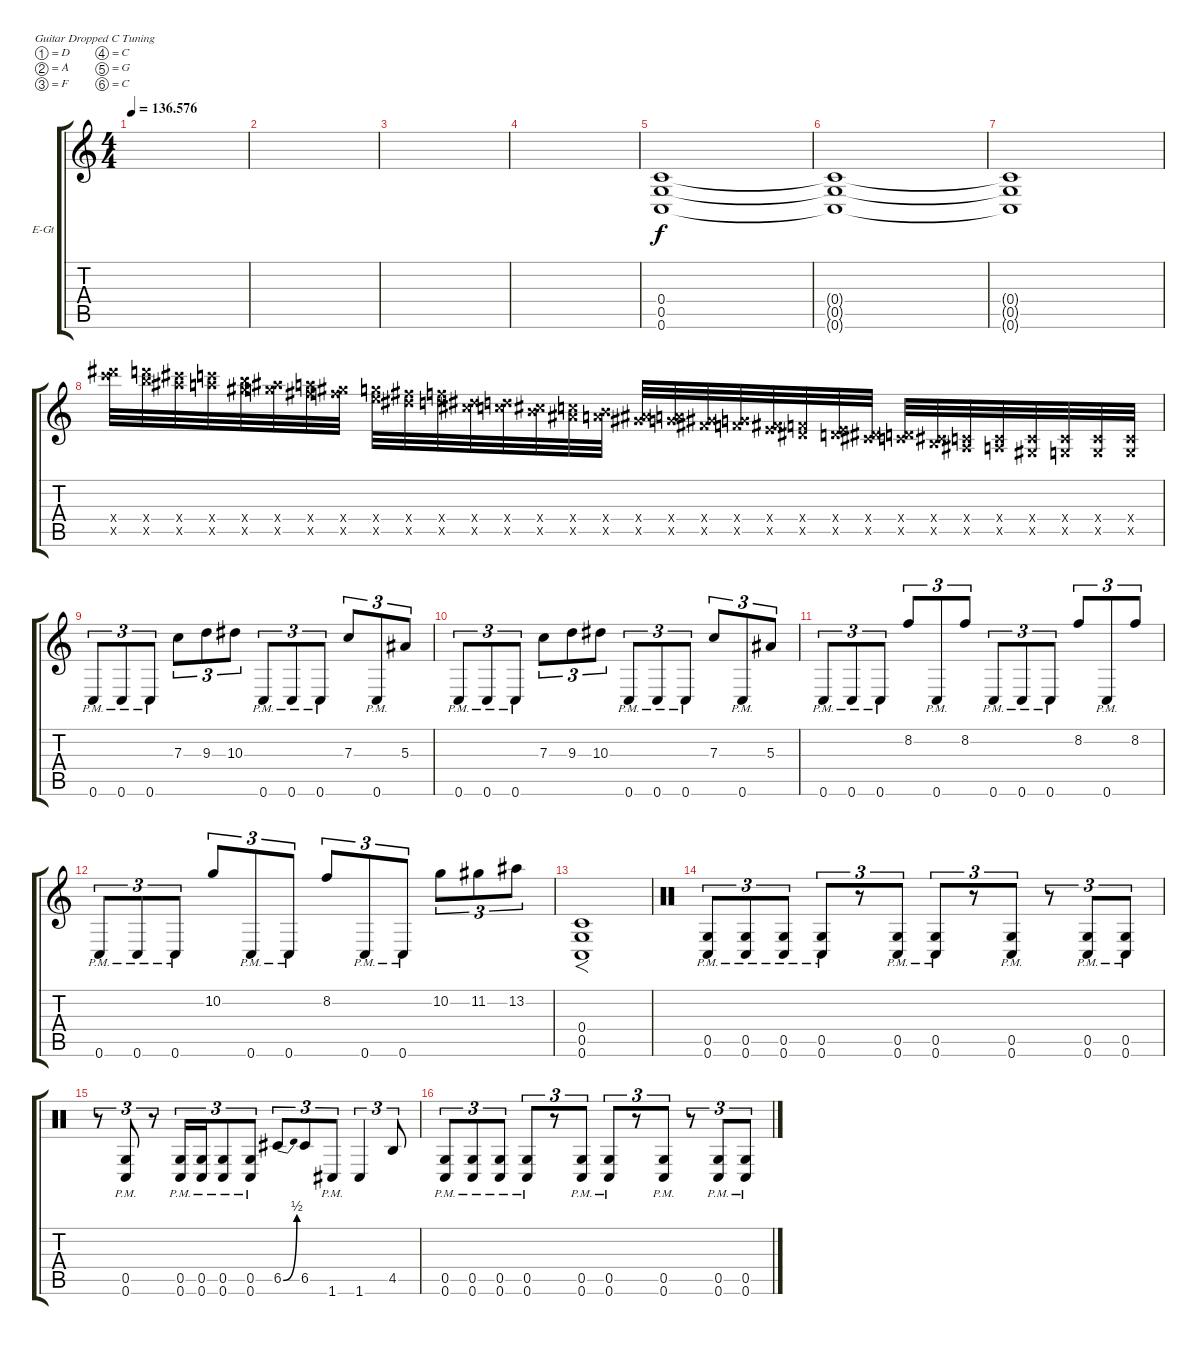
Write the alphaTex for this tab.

\bracketExtendMode groupsimilarinstruments
\firstSystemTrackNameOrientation horizontal
\otherSystemsTrackNameOrientation horizontal
\track ("Left Ryhthm " "E-Gt") {instrument distortionguitar}
\staff {score tabs}
\tuning (D4 A3 F3 C3 G2 C2)
\ts (4 4)
\tempo
136.576
\accidentals auto
\clef g2
\ottava regular
\simile none
\ks c
|
|
|
|
(0.6 0.5 0.4).1 |
(0.4{t} 0.5{t} 0.6{t}).1 |
(0.6{t} 0.5{t} 0.4{t}).1 |
(27.4{x} 29.5{x}).32 (26.4{x} 28.5{x}).32 (25.4{x} 27.5{x}).32 (24.4{x} 26.5{x}).32 (23.4{x} 25.5{x}).32 (22.4{x} 24.5{x}).32 (21.4{x} 23.5{x}).32 (20.4{x} 22.5{x}).32 (19.4{x} 21.5{x}).32 (18.4{x} 20.5{x}).32 (17.4{x} 19.5{x}).32 (15.4{x} 18.5{x}).32 (14.4{x} 17.5{x}).32 (13.4{x} 16.5{x}).32 (12.4{x} 15.5{x}).32 (11.4{x} 14.5{x}).32 (10.4{x} 13.5{x}).32 (9.4{x} 12.5{x}).32 (8.4{x} 11.5{x}).32 (7.4{x} 10.5{x}).32 (6.4{x} 9.5{x}).32 (5.4{x} 8.5{x}).32 (4.4{x} 7.5{x}).32 (3.4{x} 6.5{x}).32 (2.4{x} 5.5{x}).32 (1.4{x} 4.5{x}).32 (0.4{x} 3.5{x}).32 (0.4{x} 2.5{x}).32 (0.4{x} 1.5{x}).32 (0.4{x} 0.5{x}).32 (0.4{x} 0.5{x}).32 (0.4{x} 0.5{x}).32 |
0.6{pm}.8{tu (3 2)} 0.6{pm}.8{tu (3 2)} 0.6{pm}.8{tu (3 2)} 7.3.8{tu (3 2)} 9.3.8{tu (3 2)} 10.3.8{tu (3 2)} 0.6{pm}.8{tu (3 2)} 0.6{pm}.8{tu (3 2)} 0.6{pm}.8{tu (3 2)} 7.3.8{tu (3 2)} 0.6{pm}.8{tu (3 2)} 5.3.8{tu (3 2)} |
0.6{pm}.8{tu (3 2)} 0.6{pm}.8{tu (3 2)} 0.6{pm}.8{tu (3 2)} 7.3.8{tu (3 2)} 9.3.8{tu (3 2)} 10.3.8{tu (3 2)} 0.6{pm}.8{tu (3 2)} 0.6{pm}.8{tu (3 2)} 0.6{pm}.8{tu (3 2)} 7.3.8{tu (3 2)} 0.6{pm}.8{tu (3 2)} 5.3.8{tu (3 2)} |
0.6{pm}.8{tu (3 2)} 0.6{pm}.8{tu (3 2)} 0.6{pm}.8{tu (3 2)} 8.2.8{tu (3 2)} 0.6{pm}.8{tu (3 2)} 8.2.8{tu (3 2)} 0.6{pm}.8{tu (3 2)} 0.6{pm}.8{tu (3 2)} 0.6{pm}.8{tu (3 2)} 8.2.8{tu (3 2)} 0.6{pm}.8{tu (3 2)} 8.2.8{tu (3 2)} |
0.6{pm}.8{tu (3 2)} 0.6{pm}.8{tu (3 2)} 0.6{pm}.8{tu (3 2)} 10.2.8{tu (3 2)} 0.6{pm}.8{tu (3 2)} 0.6{pm}.8{tu (3 2)} 8.2.8{tu (3 2)} 0.6{pm}.8{tu (3 2)} 0.6{pm}.8{tu (3 2)} 10.2.8{tu (3 2)} 11.2.8{tu (3 2)} 13.2.8{tu (3 2)} |
(0.6 0.5 0.4).1{f dy f} |
\clef neutral
(0.6{pm} 0.5{pm}).8{tu (3 2)} (0.6{pm} 0.5{pm}).8{tu (3 2)} (0.6{pm} 0.5{pm}).8{tu (3 2)} (0.6{pm} 0.5{pm}).8{tu (3 2)} r.8{tu (3 2)} (0.5{pm} 0.6{pm}).8{tu (3 2)} (0.5{pm} 0.6{pm}).8{tu (3 2)} r.8{tu (3 2)} (0.5{pm} 0.6{pm}).8{tu (3 2)} r.8{tu (3 2)} (0.5{pm} 0.6{pm}).8{tu (3 2)} (0.5{pm} 0.6{pm}).8{tu (3 2)} |
r.8{tu (3 2)} (0.6{pm} 0.5{pm}).8{tu (3 2)} r.8{tu (3 2)} (0.5{pm} 0.6{pm}).16{tu (3 2)} (0.5{pm} 0.6{pm}).16{tu (3 2)} (0.5{pm} 0.6{pm}).8{tu (3 2)} (0.6{pm} 0.5{pm}).8{tu (3 2)} 6.5{be (bend 0 0 14.399999999999999 2)}.8{tu (3 2)} 6.5.8{tu (3 2)} 1.6{pm}.8{tu (3 2)} 1.6.4{tu (3 2)} 4.5.8{tu (3 2)} |
(0.6{pm} 0.5{pm}).8{tu (3 2)} (0.6{pm} 0.5{pm}).8{tu (3 2)} (0.6{pm} 0.5{pm}).8{tu (3 2)} (0.6{pm} 0.5{pm}).8{tu (3 2)} r.8{tu (3 2)} (0.6{pm} 0.5{pm}).8{tu (3 2)} (0.6{pm} 0.5{pm}).8{tu (3 2)} r.8{tu (3 2)} (0.6{pm} 0.5{pm}).8{tu (3 2)} r.8{tu (3 2)} (0.6{pm} 0.5{pm}).8{tu (3 2)} (0.6{pm} 0.5{pm}).8{tu (3 2)}
